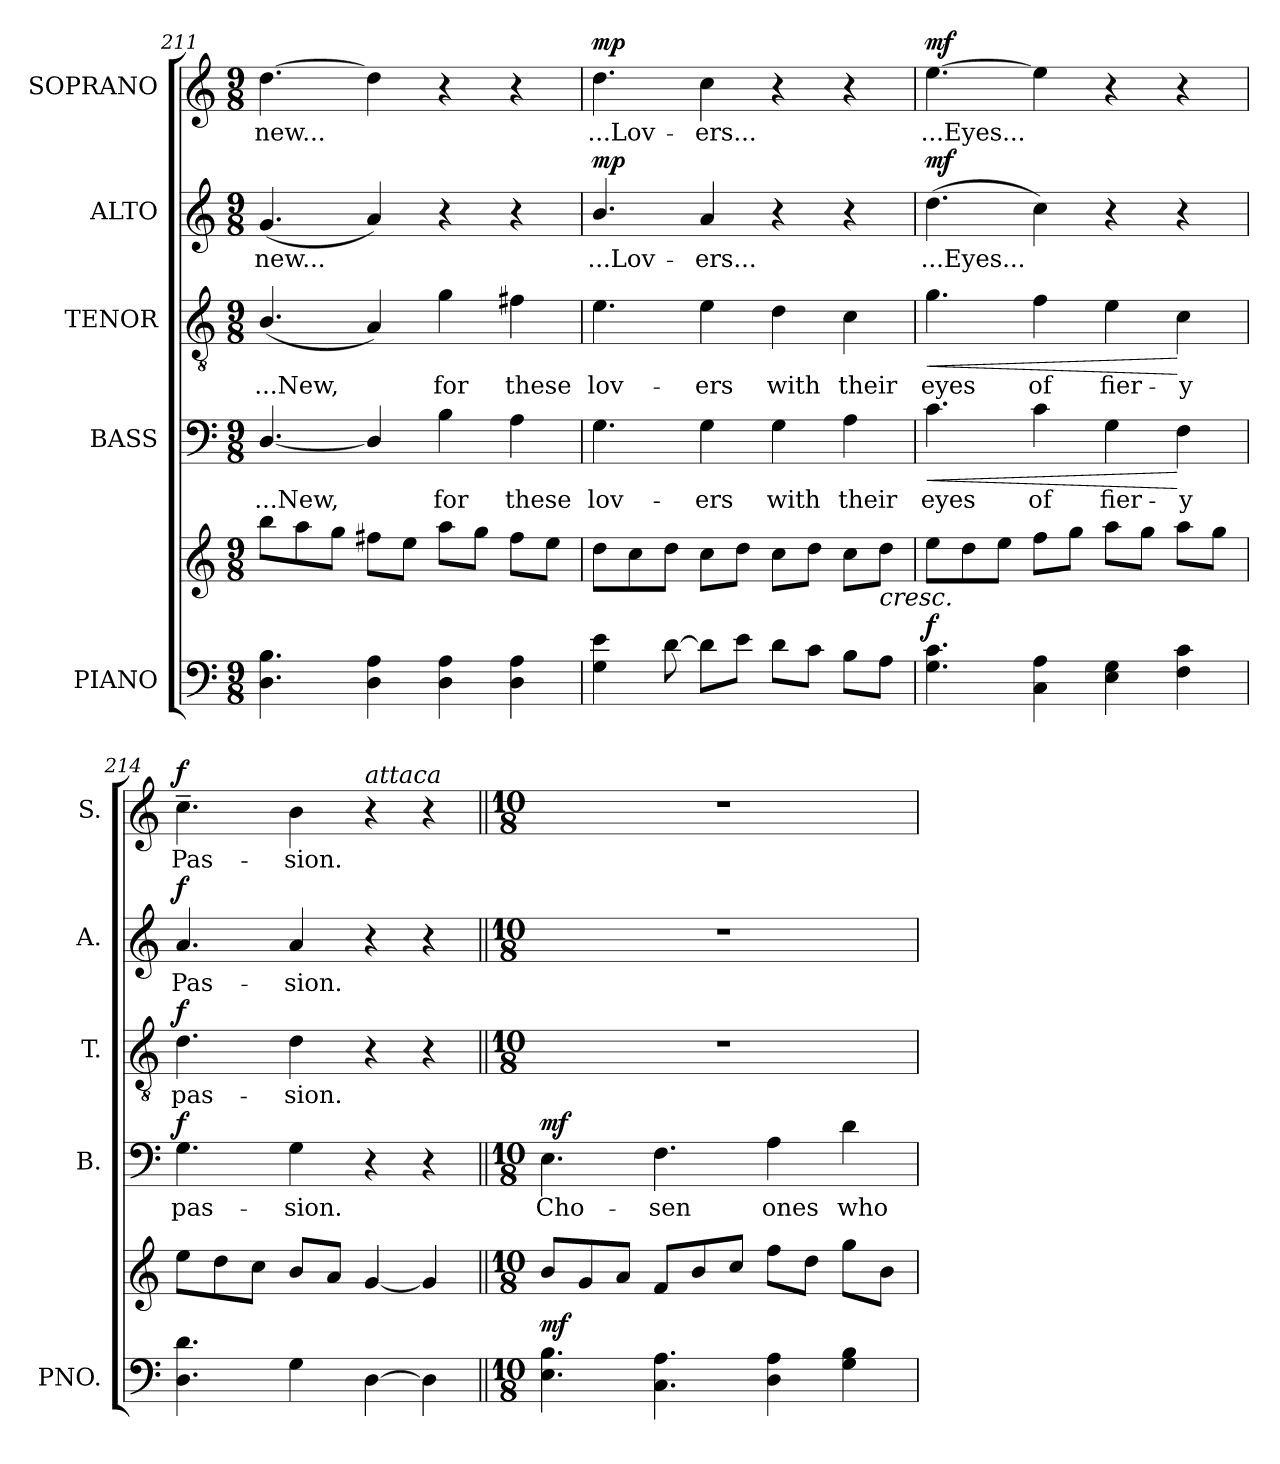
**kern	**kern	**dynam	**kern	**text	**dynam	**kern	**text	**dynam	**kern	**text	**dynam	**kern	**text	**dynam
*part5	*part5	*part5	*part4	*part4	*part4	*part3	*part3	*part3	*part2	*part2	*part2	*part1	*part1	*part1
*staff6	*staff5	*staff5/6	*staff4	*staff4	*staff4	*staff3	*staff3	*staff3	*staff2	*staff2	*staff2	*staff1	*staff1	*staff1
*I"PIANO	*	*	*I"BASS	*	*	*I"TENOR	*	*	*I"ALTO	*	*	*I"SOPRANO	*	*
*I'PNO.	*	*	*I'B.	*	*	*I'T.	*	*	*I'A.	*	*	*I'S.	*	*
*clefF4	*clefG2	*	*clefF4	*	*	*clefGv2	*	*	*clefG2	*	*	*clefG2	*	*
*	*	*	*	*	*	*ITrd7c12	*	*	*	*	*	*	*	*
*k[]	*k[]	*	*k[]	*	*	*k[]	*	*	*k[]	*	*	*k[]	*	*
*C:	*C:	*	*C:	*	*	*C:	*	*	*C:	*	*	*C:	*	*
*M9/8	*M9/8	*	*M9/8	*	*	*M9/8	*	*	*M9/8	*	*	*M9/8	*	*
=211	=211	=211	=211	=211	=211	=211	=211	=211	=211	=211	=211	=211	=211	=211
!	!	!	!	!LO:LY:b:color=#000000	!	!	!	!	!	!	!	!	!	!
!	!	!	!	!	!	!	!LO:LY:b:color=#000000	!	!	!	!	!	!	!
!	!	!	!	!	!	!	!	!	!	!LO:LY:b:color=#000000	!	!	!	!
!	!	!	!	!	!	!	!	!	!	!	!	!	!LO:LY:b:color=#000000	!
4.Di\ 4.Bi	8bbi\L	.	[4.Di/	...New,	.	(4.BBi/	...New,	.	(4.gi/	new...	.	[4.ddi\	new...	.
.	8aai\	.	.	.	.	.	.	.	.	.	.	.	.	.
.	8ggi\J	.	.	.	.	.	.	.	.	.	.	.	.	.
4Di\ 4Ai	8ff#Xi\L	.	4Di/]	.	.	4AAi/)	.	.	4ai/)	.	.	4ddi\]	.	.
.	8eei\J	.	.	.	.	.	.	.	.	.	.	.	.	.
!	!	!	!	!LO:LY:b:color=#000000	!	!	!	!	!	!	!	!	!	!
!	!	!	!	!	!	!	!LO:LY:b:color=#000000	!	!	!	!	!	!	!
4Di\ 4Ai	8aai\L	.	4Bi\	for	.	4Gi\	for	.	4r	.	.	4r	.	.
.	8ggi\J	.	.	.	.	.	.	.	.	.	.	.	.	.
!	!	!	!	!LO:LY:b:color=#000000	!	!	!	!	!	!	!	!	!	!
!	!	!	!	!	!	!	!LO:LY:b:color=#000000	!	!	!	!	!	!	!
4Di\ 4Ai	8ff#i\L	.	4Ai\	these	.	4F#Xi\	these	.	4r	.	.	4r	.	.
.	8eei\J	.	.	.	.	.	.	.	.	.	.	.	.	.
=212	=212	=212	=212	=212	=212	=212	=212	=212	=212	=212	=212	=212	=212	=212
!	!	!	!	!LO:LY:b:color=#000000	!	!	!	!	!	!	!	!	!	!
!	!	!	!	!	!	!	!LO:LY:b:color=#000000	!	!	!	!	!	!	!
!	!	!	!	!	!	!	!	!	!	!LO:LY:b:color=#000000	!	!	!	!
!	!	!	!	!	!	!	!	!	!	!	!	!	!LO:LY:b:color=#000000	!
4Gi\ 4ei	8ddi\L	.	4.Gi\	lov-	.	4.Ei\	lov-	.	4.bi/	...Lov-	mp	4.ddi\	...Lov-	mp
.	8cci\	.	.	.	.	.	.	.	.	.	.	.	.	.
[8di\	8ddi\J	[	.	.	.	.	.	.	.	.	.	.	.	.
!	!	!	!	!LO:LY:b:color=#000000	!	!	!	!	!	!	!	!	!	!
!	!	!	!	!	!	!	!LO:LY:b:color=#000000	!	!	!	!	!	!	!
!	!	!	!	!	!	!	!	!	!	!LO:LY:b:color=#000000	!	!	!	!
!	!	!	!	!	!	!	!	!	!	!	!	!	!LO:LY:b:color=#000000	!
8di\L]	8cci\L	.	4Gi\	-ers	.	4Ei\	-ers	.	4ai/	-ers...	.	4cci\	-ers...	.
8ei\J	8ddi\J	.	.	.	.	.	.	.	.	.	.	.	.	.
!	!	!	!	!LO:LY:b:color=#000000	!	!	!	!	!	!	!	!	!	!
!	!	!	!	!	!	!	!LO:LY:b:color=#000000	!	!	!	!	!	!	!
8di\L	8cci\L	.	4Gi\	with	.	4Di\	with	.	4r	.	.	4r	.	.
8ci\J	8ddi\J	.	.	.	.	.	.	.	.	.	.	.	.	.
!	!	!	!	!LO:LY:b:color=#000000	!	!	!	!	!	!	!	!	!	!
!	!	!	!	!	!	!	!LO:LY:b:color=#000000	!	!	!	!	!	!	!
8Bi\L	8cci\L	.	4Ai\	their	.	4Ci\	their	.	4r	.	.	4r	.	.
!	!	!LO:HP:b	!	!	!	!	!	!	!	!	!	!	!	!
8Ai\J	8ddi\J	<	.	.	.	.	.	.	.	.	.	.	.	.
!!LO:LB:g=z
=213	=213	=213	=213	=213	=213	=213	=213	=213	=213	=213	=213	=213	=213	=213
!	!	!	!	!LO:LY:b:color=#000000	!LO:HP:b	!	!	!	!	!	!	!	!	!
!	!	!	!	!	!	!	!LO:LY:b:color=#000000	!LO:HP:b	!	!	!	!	!	!
!	!	!	!	!	!	!	!	!	!	!LO:LY:b:color=#000000	!	!	!	!
!	!	!	!	!	!	!	!	!	!	!	!	!	!LO:LY:b:color=#000000	!
4.Gi\ 4.ci	8eei\L	f	4.ci\	eyes	<	4.Gi\	eyes	<	(4.ddi\	...Eyes...	mf	[4.eei\	...Eyes...	mf
.	8ddi\	.	.	.	.	.	.	.	.	.	.	.	.	.
.	8eei\J	.	.	.	.	.	.	.	.	.	.	.	.	.
!	!	!	!	!LO:LY:b:color=#000000	!	!	!	!	!	!	!	!	!	!
!	!	!	!	!	!	!	!LO:LY:b:color=#000000	!	!	!	!	!	!	!
4Ci\ 4Ai	8ffi\L	.	4ci\	of	.	4Fi\	of	.	4cci\)	.	.	4eei\]	.	.
.	8ggi\J	.	.	.	.	.	.	.	.	.	.	.	.	.
!	!	!	!	!LO:LY:b:color=#000000	!	!	!	!	!	!	!	!	!	!
!	!	!	!	!	!	!	!LO:LY:b:color=#000000	!	!	!	!	!	!	!
4Ei\ 4Gi	8aai\L	.	4Gi\	fier-	.	4Ei\	fier-	.	4r	.	.	4r	.	.
.	8ggi\J	.	.	.	.	.	.	.	.	.	.	.	.	.
!	!	!	!	!LO:LY:b:color=#000000	!	!	!	!	!	!	!	!	!	!
!	!	!	!	!	!	!	!LO:LY:b:color=#000000	!	!	!	!	!	!	!
4Fi\ 4ci	8aai\L	.	4Fi\	-y	[	4Ci\	-y	[	4r	.	.	4r	.	.
.	8ggi\J	.	.	.	.	.	.	.	.	.	.	.	.	.
=214	=214	=214	=214	=214	=214	=214	=214	=214	=214	=214	=214	=214	=214	=214
!	!	!	!	!LO:LY:b:color=#000000	!	!	!	!	!	!	!	!	!	!
!	!	!	!	!	!	!	!LO:LY:b:color=#000000	!	!	!	!	!	!	!
!	!	!	!	!	!	!	!	!	!	!LO:LY:b:color=#000000	!	!	!	!
!	!	!	!	!	!	!	!	!	!	!	!	!	!LO:LY:b:color=#000000	!
4.Di\ 4.di	8eei\L	.	4.Gi\	pas-	f	4.Di\	pas-	f	4.ai/	Pas-	f	4.cc~i\	Pas-	f
.	8ddi\	.	.	.	.	.	.	.	.	.	.	.	.	.
.	8cci\J	.	.	.	.	.	.	.	.	.	.	.	.	.
!	!	!	!	!LO:LY:b:color=#000000	!	!	!	!	!	!	!	!	!	!
!	!	!	!	!	!	!	!LO:LY:b:color=#000000	!	!	!	!	!	!	!
!	!	!	!	!	!	!	!	!	!	!LO:LY:b:color=#000000	!	!	!	!
!	!	!	!	!	!	!	!	!	!	!	!	!	!LO:LY:b:color=#000000	!
4Gi\	8bi/L	.	4Gi\	-sion.	.	4Di\	-sion.	.	4ai/	-sion.	.	4bi\	-sion.	.
.	8ai/J	.	.	.	.	.	.	.	.	.	.	.	.	.
!	!	!	!	!	!	!	!	!	!	!	!	!LO:TX:a:i:t=attaca	!	!
[4Di\	[4gi/	.	4r	.	.	4r	.	.	4r	.	.	4r	.	.
4Di\]	4gi/]	.	4r	.	.	4r	.	.	4r	.	.	4r	.	.
=215||	=215||	=215||	=215||	=215||	=215||	=215||	=215||	=215||	=215||	=215||	=215||	=215||	=215||	=215||
!!LO:REH:place=s1:B:color=#000000:enc=box:fs=16.5694:t=H
*M10/8	*M10/8	*	*M10/8	*	*	*M10/8	*	*	*M10/8	*	*	*M10/8	*	*
*	*MM120	*	*	*	*	*	*	*	*	*	*	*MM120	*	*
!	!	!	!	!LO:LY:b:color=#000000	!	!LO:N:vis=1	!	!	!LO:N:vis=1	!	!	!LO:N:vis=1	!	!
4.Ei\ 4.Bi	8bi/L	mf	4.Ei\	Cho-	mf	4%5r	.	.	4%5r	.	.	4%5r	.	.
.	8gi/	.	.	.	.	.	.	.	.	.	.	.	.	.
.	8ai/J	.	.	.	.	.	.	.	.	.	.	.	.	.
!	!	!	!	!LO:LY:b:color=#000000	!	!	!	!	!	!	!	!	!	!
4.Ci\ 4.Ai	8fi/L	.	4.Fi\	-sen	.	.	.	.	.	.	.	.	.	.
.	8bi/	.	.	.	.	.	.	.	.	.	.	.	.	.
.	8cci/J	.	.	.	.	.	.	.	.	.	.	.	.	.
!	!	!	!	!LO:LY:b:color=#000000	!	!	!	!	!	!	!	!	!	!
4Di\ 4Ai	8ffi\L	.	4Ai\	ones	.	.	.	.	.	.	.	.	.	.
.	8ddi\J	.	.	.	.	.	.	.	.	.	.	.	.	.
!	!	!	!	!LO:LY:b:color=#000000	!	!	!	!	!	!	!	!	!	!
4Gi\ 4Bi	8ggi\L	.	4di\	who	.	.	.	.	.	.	.	.	.	.
.	8bi\J	.	.	.	.	.	.	.	.	.	.	.	.	.
=	=	=	=	=	=	=	=	=	=	=	=	=	=	=
*-	*-	*-	*-	*-	*-	*-	*-	*-	*-	*-	*-	*-	*-	*-
